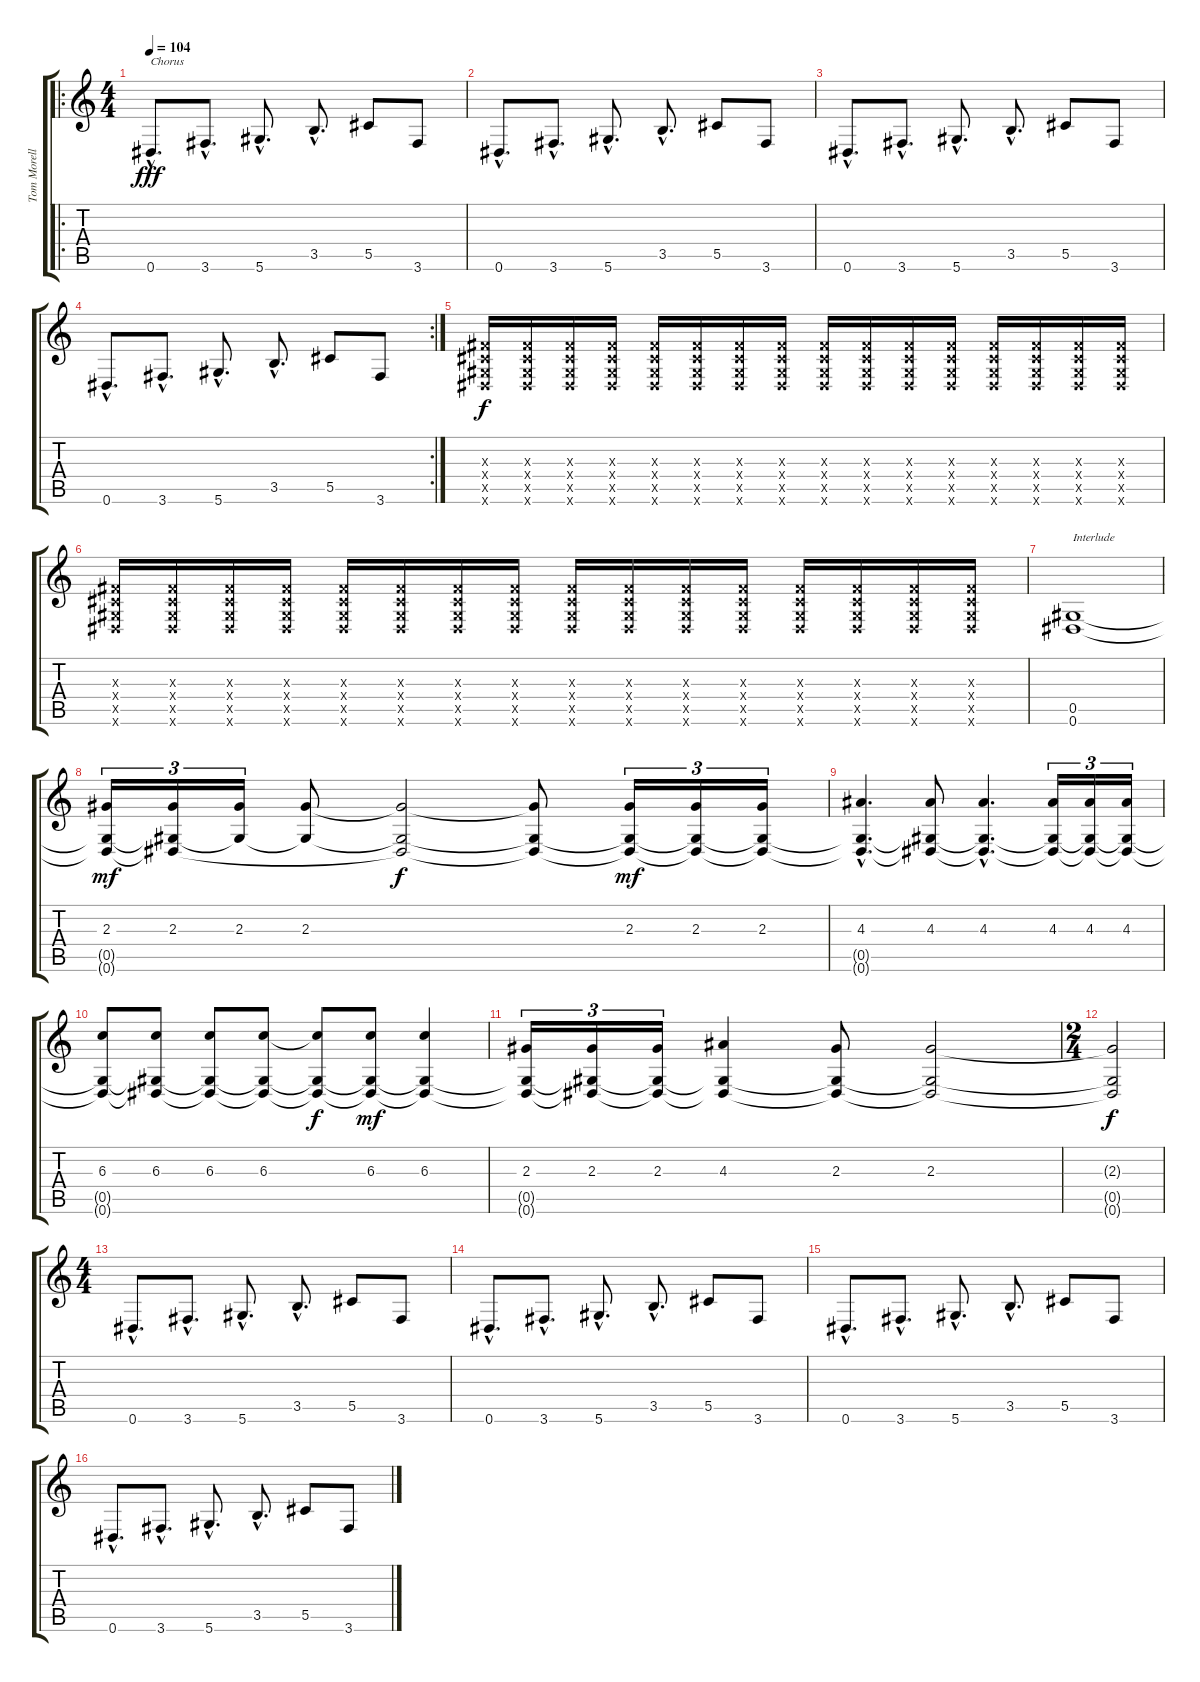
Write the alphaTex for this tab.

\track ("Tom Morello" "Tom Morell") {instrument overdrivenguitar}
\staff {score tabs}
\tuning (Eb4 Bb3 Gb3 Db3 Ab2 Eb2) {hide}
\ro
\ts (4 4)
\tempo 104
\clef g2
\ks c
0.6{hac}.8{d txt "Chorus" dy fff instrument overdrivenguitar} 3.6{hac}.8{d} 5.6{hac}.8{d} 3.5{hac}.8{d} 5.5.8 3.6.8 |
0.6{hac}.8{d} 3.6{hac}.8{d} 5.6{hac}.8{d} 3.5{hac}.8{d} 5.5.8 3.6.8 |
0.6{hac}.8{d} 3.6{hac}.8{d} 5.6{hac}.8{d} 3.5{hac}.8{d} 5.5.8 3.6.8 |
\rc 2
0.6{hac}.8{d} 3.6{hac}.8{d} 5.6{hac}.8{d} 3.5{hac}.8{d} 5.5.8 3.6.8 |
(0.3{x} 0.4{x} 0.5{x} 0.6{x}).16{dy f} (0.3{x} 0.4{x} 0.5{x} 0.6{x}).16 (0.3{x} 0.4{x} 0.5{x} 0.6{x}).16 (0.3{x} 0.4{x} 0.5{x} 0.6{x}).16 (0.3{x} 0.4{x} 0.5{x} 0.6{x}).16 (0.3{x} 0.4{x} 0.5{x} 0.6{x}).16 (0.3{x} 0.4{x} 0.5{x} 0.6{x}).16 (0.3{x} 0.4{x} 0.5{x} 0.6{x}).16 (0.3{x} 0.4{x} 0.5{x} 0.6{x}).16 (0.3{x} 0.4{x} 0.5{x} 0.6{x}).16 (0.3{x} 0.4{x} 0.5{x} 0.6{x}).16 (0.3{x} 0.4{x} 0.5{x} 0.6{x}).16 (0.3{x} 0.4{x} 0.5{x} 0.6{x}).16 (0.3{x} 0.4{x} 0.5{x} 0.6{x}).16 (0.3{x} 0.4{x} 0.5{x} 0.6{x}).16 (0.3{x} 0.4{x} 0.5{x} 0.6{x}).16 |
(0.3{x} 0.4{x} 0.5{x} 0.6{x}).16 (0.3{x} 0.4{x} 0.5{x} 0.6{x}).16 (0.3{x} 0.4{x} 0.5{x} 0.6{x}).16 (0.3{x} 0.4{x} 0.5{x} 0.6{x}).16 (0.3{x} 0.4{x} 0.5{x} 0.6{x}).16 (0.3{x} 0.4{x} 0.5{x} 0.6{x}).16 (0.3{x} 0.4{x} 0.5{x} 0.6{x}).16 (0.3{x} 0.4{x} 0.5{x} 0.6{x}).16 (0.3{x} 0.4{x} 0.5{x} 0.6{x}).16 (0.3{x} 0.4{x} 0.5{x} 0.6{x}).16 (0.3{x} 0.4{x} 0.5{x} 0.6{x}).16 (0.3{x} 0.4{x} 0.5{x} 0.6{x}).16 (0.3{x} 0.4{x} 0.5{x} 0.6{x}).16 (0.3{x} 0.4{x} 0.5{x} 0.6{x}).16 (0.3{x} 0.4{x} 0.5{x} 0.6{x}).16 (0.3{x} 0.4{x} 0.5{x} 0.6{x}).16 |
(0.5 0.6).1{txt "Interlude"} |
(2.3 0.5{t} 0.6{t}).16{tu (3 2) dy mf} (2.3 0.5{t} 0.6{t}).16{tu (3 2)} (2.3 0.5{t}).16{tu (3 2)} (2.3 0.5{t}).8 (2.3{t} 0.5{t} 0.6{t}).2{dy f} (2.3{t} 0.5{t} 0.6{t}).8 (2.3 0.5{t} 0.6{t}).16{tu (3 2) dy mf} (2.3 0.5{t} 0.6{t}).16{tu (3 2)} (2.3 0.5{t} 0.6{t}).16{tu (3 2)} |
(4.3{hac} 0.5{hac t} 0.6{hac t}).4{d} (4.3 0.5{t} 0.6{t}).8 (4.3{hac} 0.5{hac t} 0.6{hac t}).4{d} (4.3 0.5{t} 0.6{t}).16{tu (3 2)} (4.3 0.5{t} 0.6{t}).16{tu (3 2)} (4.3 0.5{t} 0.6{t}).16{tu (3 2)} |
(6.3 0.5{t} 0.6{t}).8 (6.3 0.5{t} 0.6{t}).8 (6.3 0.5{t} 0.6{t}).8 (6.3 0.5{t} 0.6{t}).8 (6.3{t} 0.5{t} 0.6{t}).8{dy f} (6.3 0.5{t} 0.6{t}).8{dy mf} (6.3 0.5{t} 0.6{t}).4 |
(2.3 0.5{t} 0.6{t}).16{tu (3 2)} (2.3 0.5{t} 0.6{t}).16{tu (3 2)} (2.3 0.5{t} 0.6{t}).16{tu (3 2)} (4.3 0.5{t} 0.6{t}).4 (2.3 0.5{t} 0.6{t}).8 (2.3 0.5{t} 0.6{t}).2 |
\ts (2 4)
(2.3{t} 0.5{t} 0.6{t}).2{dy f} |
\ts (4 4)
0.6{hac}.8{d} 3.6{hac}.8{d} 5.6{hac}.8{d} 3.5{hac}.8{d} 5.5.8 3.6.8 |
0.6{hac}.8{d} 3.6{hac}.8{d} 5.6{hac}.8{d} 3.5{hac}.8{d} 5.5.8 3.6.8 |
0.6{hac}.8{d} 3.6{hac}.8{d} 5.6{hac}.8{d} 3.5{hac}.8{d} 5.5.8 3.6.8 |
0.6{hac}.8{d} 3.6{hac}.8{d} 5.6{hac}.8{d} 3.5{hac}.8{d} 5.5.8 3.6.8
